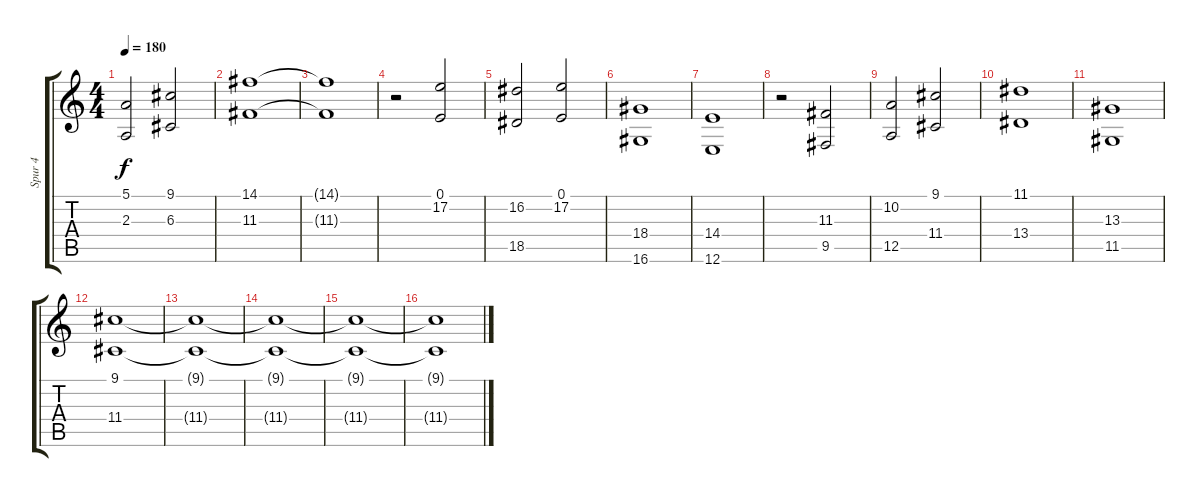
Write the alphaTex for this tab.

\track ("Spur 4" "Spur 4") {instrument synthstrings1}
\staff {score tabs}
\tuning (E4 B3 G3 D3 A2 E2) {hide}
\ts (4 4)
\tempo 180
\clef g2
\ks c
(5.1 2.3).2{dy f} (9.1 6.3).2 |
(14.1 11.3).1 |
(14.1{t} 11.3{t}).1 |
r.2 (0.1 17.2).2 |
(16.2 18.5).2 (0.1 17.2).2 |
(18.4 16.6).1 |
(14.4 12.6).1 |
r.2 (11.3 9.5).2 |
(10.2 12.5).2 (9.1 11.4).2 |
(11.1 13.4).1 |
(13.3 11.5).1 |
(9.1 11.4).1 |
(9.1{t} 11.4{t}).1 |
(9.1{t} 11.4{t}).1 |
(9.1{t} 11.4{t}).1 |
(9.1{t} 11.4{t}).1
